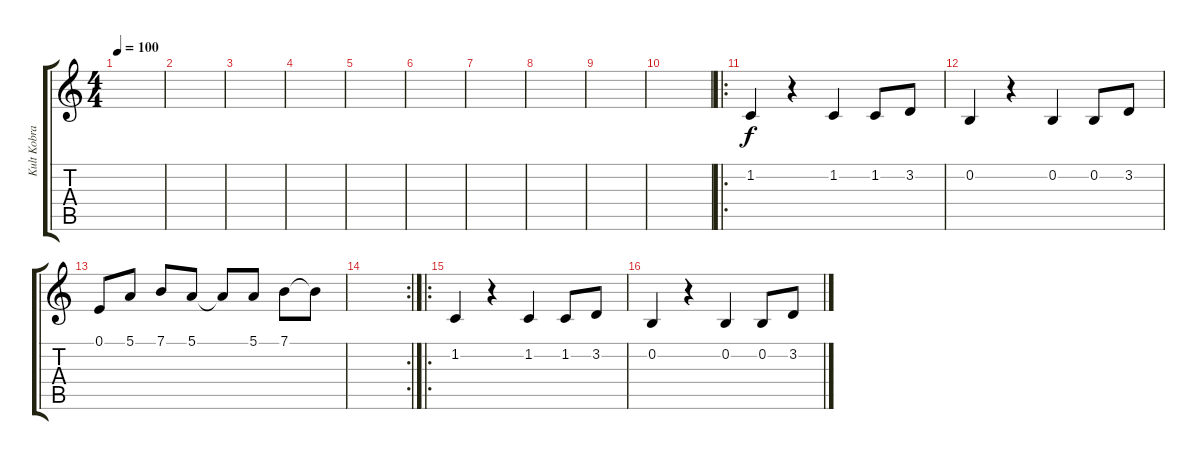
\track ("Kult Kobrain" "Kult Kobra") {instrument lead2sawtooth}
\staff {score tabs}
\tuning (E4 B3 G3 D3 A2 E2) {hide}
\ts (4 4)
\tempo 100
\clef g2
\ks c
|
|
|
|
|
|
|
|
|
|
\ro
1.2.4 r.4 1.2.4 1.2.8 3.2.8 |
0.2.4 r.4 0.2.4 0.2.8 3.2.8 |
0.1.8 5.1.8 7.1.8 5.1.8 5.1{t}.8 5.1.8 7.1.8 7.1{t}.8 |
\rc 2
|
\ro
1.2.4 r.4 1.2.4 1.2.8 3.2.8 |
0.2.4 r.4 0.2.4 0.2.8 3.2.8
